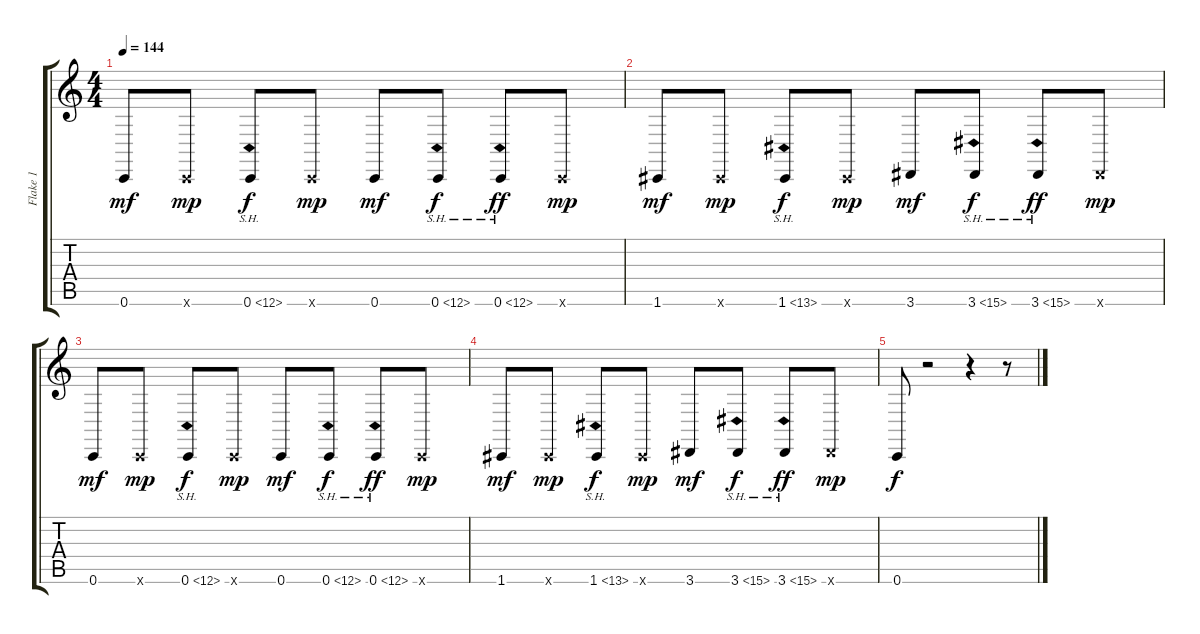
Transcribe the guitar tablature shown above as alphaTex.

\track ("Flake 1" "Flake 1") {instrument lead8bassandlead}
\staff {score tabs}
\tuning (D4 A3 F3 C3 G2 C2) {hide}
\ts (4 4)
\tempo 144
\clef g2
\ks c
0.6.8{dy mf} 0.6{x}.8{dy mp} 0.6{sh 12}.8{dy f} 0.6{x}.8{dy mp} 0.6.8{dy mf} 0.6{sh 12}.8{dy f} 0.6{sh 12}.8{dy ff} 0.6{x}.8{dy mp} |
1.6.8{dy mf} 1.6{x}.8{dy mp} 1.6{sh 12}.8{dy f} 1.6{x}.8{dy mp} 3.6.8{dy mf} 3.6{sh 12}.8{dy f} 3.6{sh 12}.8{dy ff} 3.6{x}.8{dy mp} |
0.6.8{dy mf} 0.6{x}.8{dy mp} 0.6{sh 12}.8{dy f} 0.6{x}.8{dy mp} 0.6.8{dy mf} 0.6{sh 12}.8{dy f} 0.6{sh 12}.8{dy ff} 0.6{x}.8{dy mp} |
1.6.8{dy mf} 1.6{x}.8{dy mp} 1.6{sh 12}.8{dy f} 1.6{x}.8{dy mp} 3.6.8{dy mf} 3.6{sh 12}.8{dy f} 3.6{sh 12}.8{dy ff} 3.6{x}.8{dy mp} |
0.6.8{dy f} r.2 r.4 r.8
